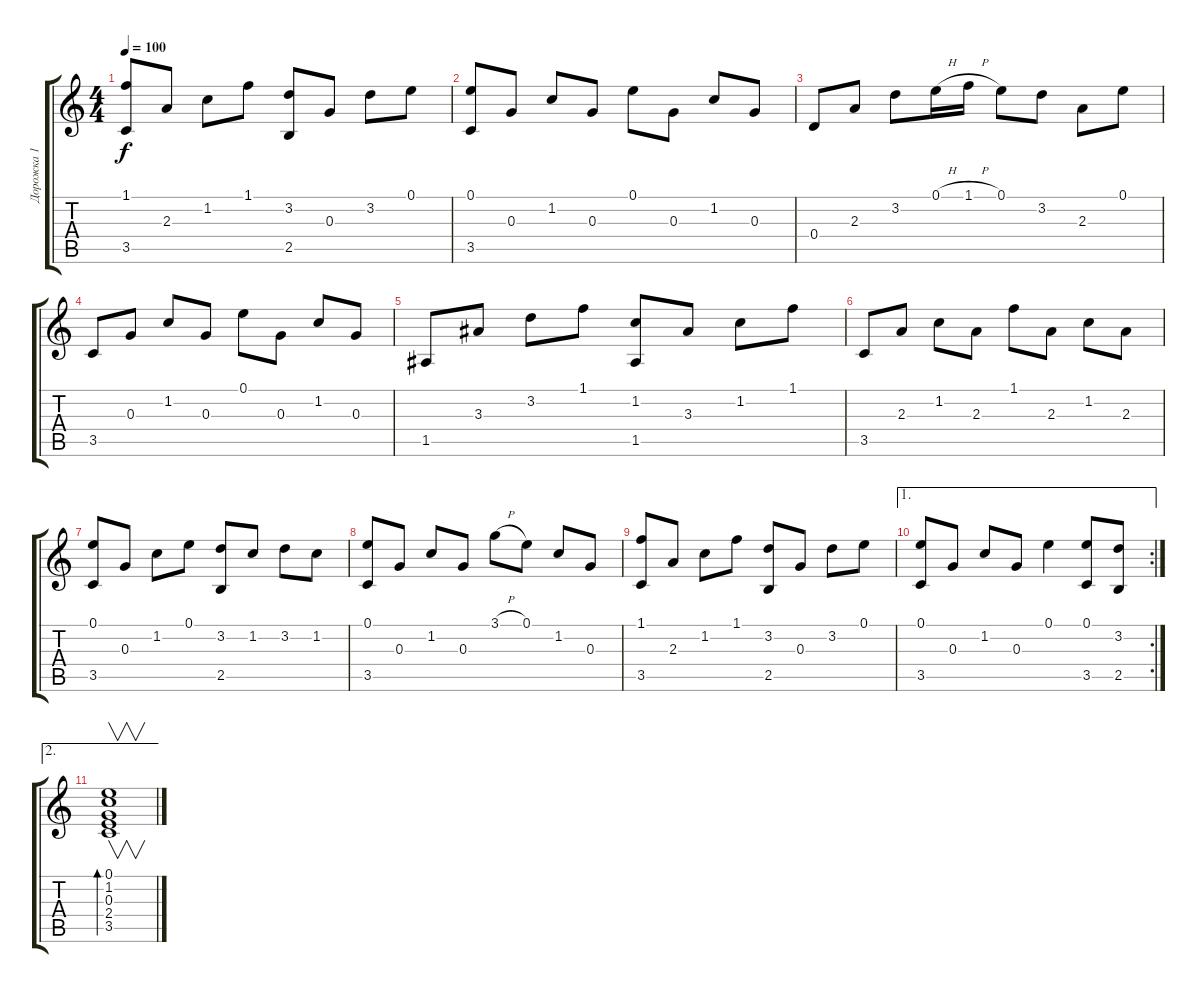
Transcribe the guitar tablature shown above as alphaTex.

\track ("Дорожка 1" "Дорожка 1") {instrument acousticguitarsteel}
\staff {score tabs}
\tuning (E4 B3 G3 D3 A2 E2) {hide}
\ts (4 4)
\tempo 100
\clef g2
\ks c
(1.1 3.5).8{dy f} 2.3.8 1.2.8 1.1.8 (3.2 2.5).8 0.3.8 3.2.8 0.1.8 |
(0.1 3.5).8 0.3.8 1.2.8 0.3.8 0.1.8 0.3.8 1.2.8 0.3.8 |
0.4.8 2.3.8 3.2.8 0.1{h}.16 1.1{h}.16 0.1.8 3.2.8 2.3.8 0.1.8 |
3.5.8 0.3.8 1.2.8 0.3.8 0.1.8 0.3.8 1.2.8 0.3.8 |
1.5.8 3.3.8 3.2.8 1.1.8 (1.2 1.5).8 3.3.8 1.2.8 1.1.8 |
3.5.8 2.3.8 1.2.8 2.3.8 1.1.8 2.3.8 1.2.8 2.3.8 |
(0.1 3.5).8 0.3.8 1.2.8 0.1.8 (3.2 2.5).8 1.2.8 3.2.8 1.2.8 |
(0.1 3.5).8 0.3.8 1.2.8 0.3.8 3.1{h}.8 0.1.8 1.2.8 0.3.8 |
(1.1 3.5).8 2.3.8 1.2.8 1.1.8 (3.2 2.5).8 0.3.8 3.2.8 0.1.8 |
\ae 1
\rc 2
(0.1 3.5).8 0.3.8 1.2.8 0.3.8 0.1.4 (0.1 3.5).8 (3.2 2.5).8 |
\ae 2
(0.1 1.2 0.3 2.4 3.5).1{v bd 480}
